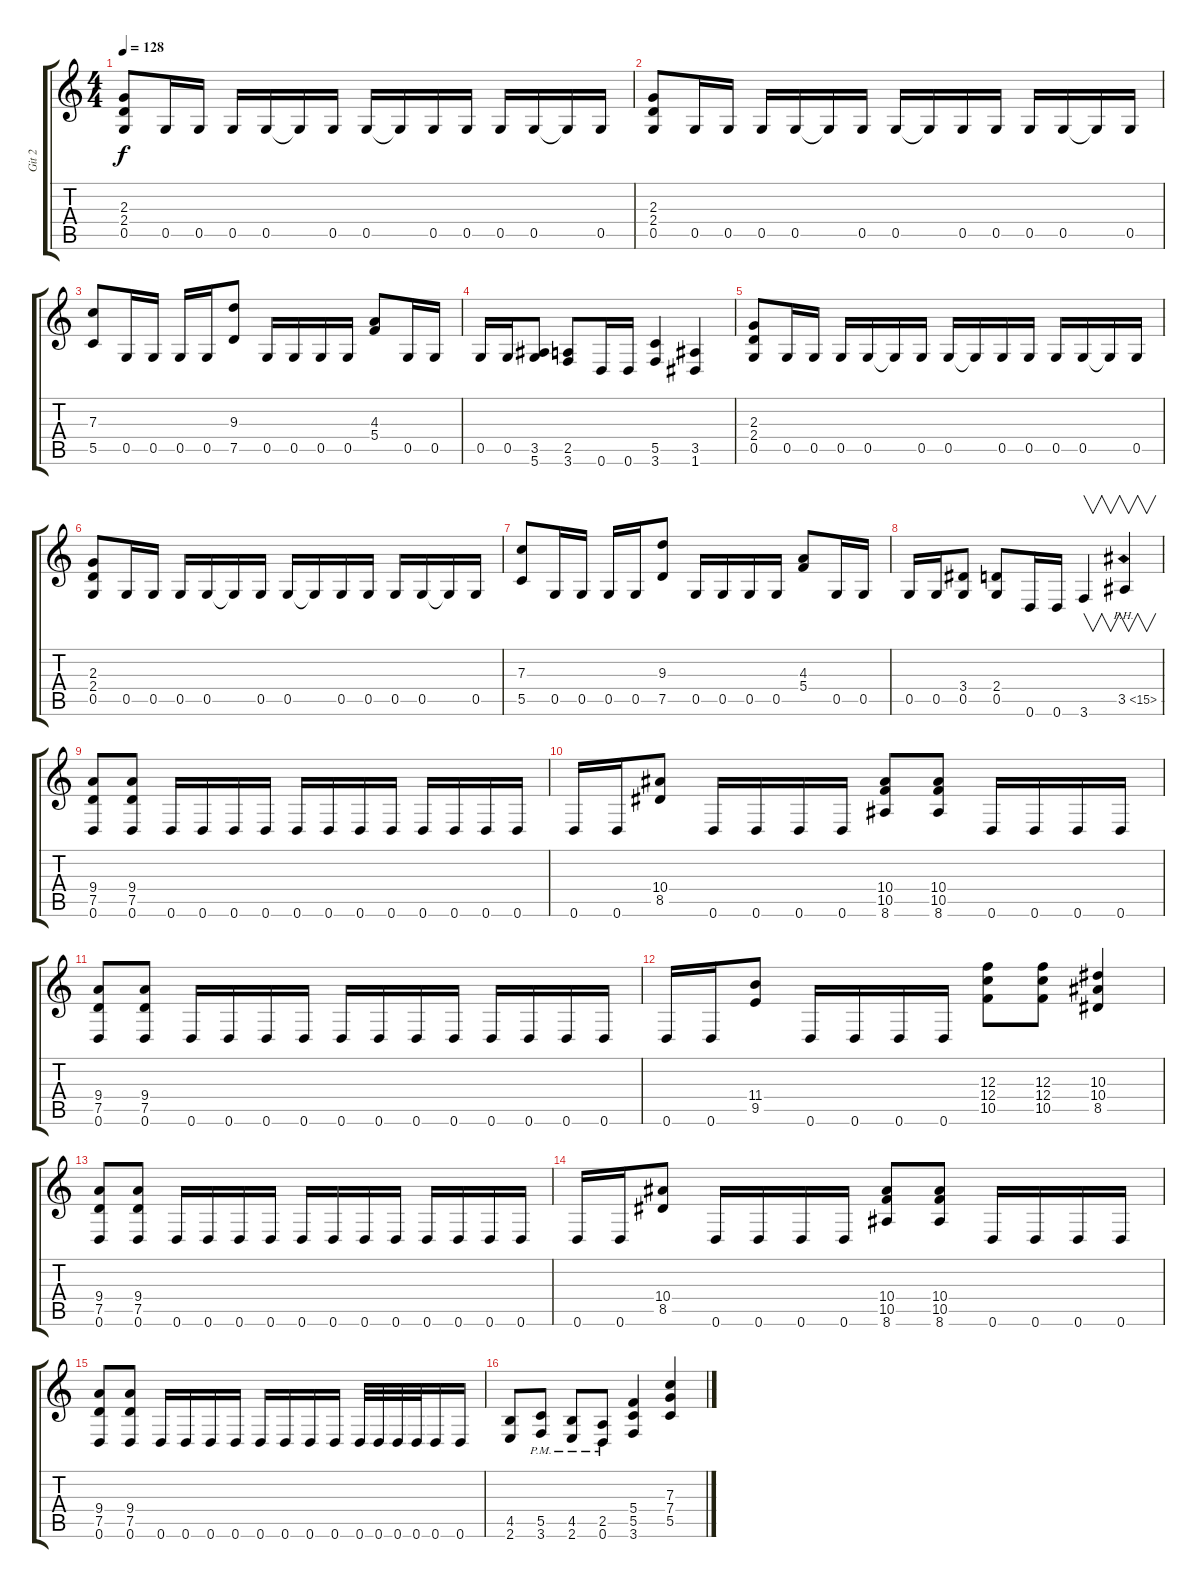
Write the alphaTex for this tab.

\track ("Git 2" "Git 2") {instrument distortionguitar}
\staff {score tabs}
\tuning (D4 A3 F3 C3 G2 D2) {hide}
\ts (4 4)
\tempo 128
\clef g2
\ks c
(2.3 2.4 0.5).8{dy f} 0.5.16 0.5.16 0.5.16 0.5.16 0.5{t}.16 0.5.16 0.5.16 0.5{t}.16 0.5.16 0.5.16 0.5.16 0.5.16 0.5{t}.16 0.5.16 |
(2.3 2.4 0.5).8 0.5.16 0.5.16 0.5.16 0.5.16 0.5{t}.16 0.5.16 0.5.16 0.5{t}.16 0.5.16 0.5.16 0.5.16 0.5.16 0.5{t}.16 0.5.16 |
(7.3 5.5).8 0.5.16 0.5.16 0.5.16 0.5.16 (9.3 7.5).8 0.5.16 0.5.16 0.5.16 0.5.16 (4.3 5.4).8 0.5.16 0.5.16 |
0.5.16 0.5.16 (3.5 5.6).8 (2.5 3.6).8 0.6.16 0.6.16 (5.5 3.6).4 (3.5 1.6).4 |
(2.3 2.4 0.5).8 0.5.16 0.5.16 0.5.16 0.5.16 0.5{t}.16 0.5.16 0.5.16 0.5{t}.16 0.5.16 0.5.16 0.5.16 0.5.16 0.5{t}.16 0.5.16 |
(2.3 2.4 0.5).8 0.5.16 0.5.16 0.5.16 0.5.16 0.5{t}.16 0.5.16 0.5.16 0.5{t}.16 0.5.16 0.5.16 0.5.16 0.5.16 0.5{t}.16 0.5.16 |
(7.3 5.5).8 0.5.16 0.5.16 0.5.16 0.5.16 (9.3 7.5).8 0.5.16 0.5.16 0.5.16 0.5.16 (4.3 5.4).8 0.5.16 0.5.16 |
0.5.16 0.5.16 (3.4 0.5).8 (2.4 0.5).8 0.6.16 0.6.16 3.6.4{v} 3.5{ph 12}.4{v} |
(9.4 7.5 0.6).8 (9.4 7.5 0.6).8 0.6.16 0.6.16 0.6.16 0.6.16 0.6.16 0.6.16 0.6.16 0.6.16 0.6.16 0.6.16 0.6.16 0.6.16 |
0.6.16 0.6.16 (10.4 8.5).8 0.6.16 0.6.16 0.6.16 0.6.16 (10.4 10.5 8.6).8 (10.4 10.5 8.6).8 0.6.16 0.6.16 0.6.16 0.6.16 |
(9.4 7.5 0.6).8 (9.4 7.5 0.6).8 0.6.16 0.6.16 0.6.16 0.6.16 0.6.16 0.6.16 0.6.16 0.6.16 0.6.16 0.6.16 0.6.16 0.6.16 |
0.6.16 0.6.16 (11.4 9.5).8 0.6.16 0.6.16 0.6.16 0.6.16 (12.3 12.4 10.5).8 (12.3 12.4 10.5).8 (10.3 10.4 8.5).4 |
(9.4 7.5 0.6).8 (9.4 7.5 0.6).8 0.6.16 0.6.16 0.6.16 0.6.16 0.6.16 0.6.16 0.6.16 0.6.16 0.6.16 0.6.16 0.6.16 0.6.16 |
0.6.16 0.6.16 (10.4 8.5).8 0.6.16 0.6.16 0.6.16 0.6.16 (10.4 10.5 8.6).8 (10.4 10.5 8.6).8 0.6.16 0.6.16 0.6.16 0.6.16 |
(9.4 7.5 0.6).8 (9.4 7.5 0.6).8 0.6.16 0.6.16 0.6.16 0.6.16 0.6.16 0.6.16 0.6.16 0.6.16 0.6.32 0.6.32 0.6.32 0.6.32 0.6.16 0.6.16 |
(4.5 2.6).8 (5.5{pm} 3.6{pm}).8 (4.5{pm} 2.6{pm}).8 (2.5{pm} 0.6{pm}).8 (5.4 5.5 3.6).4 (7.3 7.4 5.5).4
